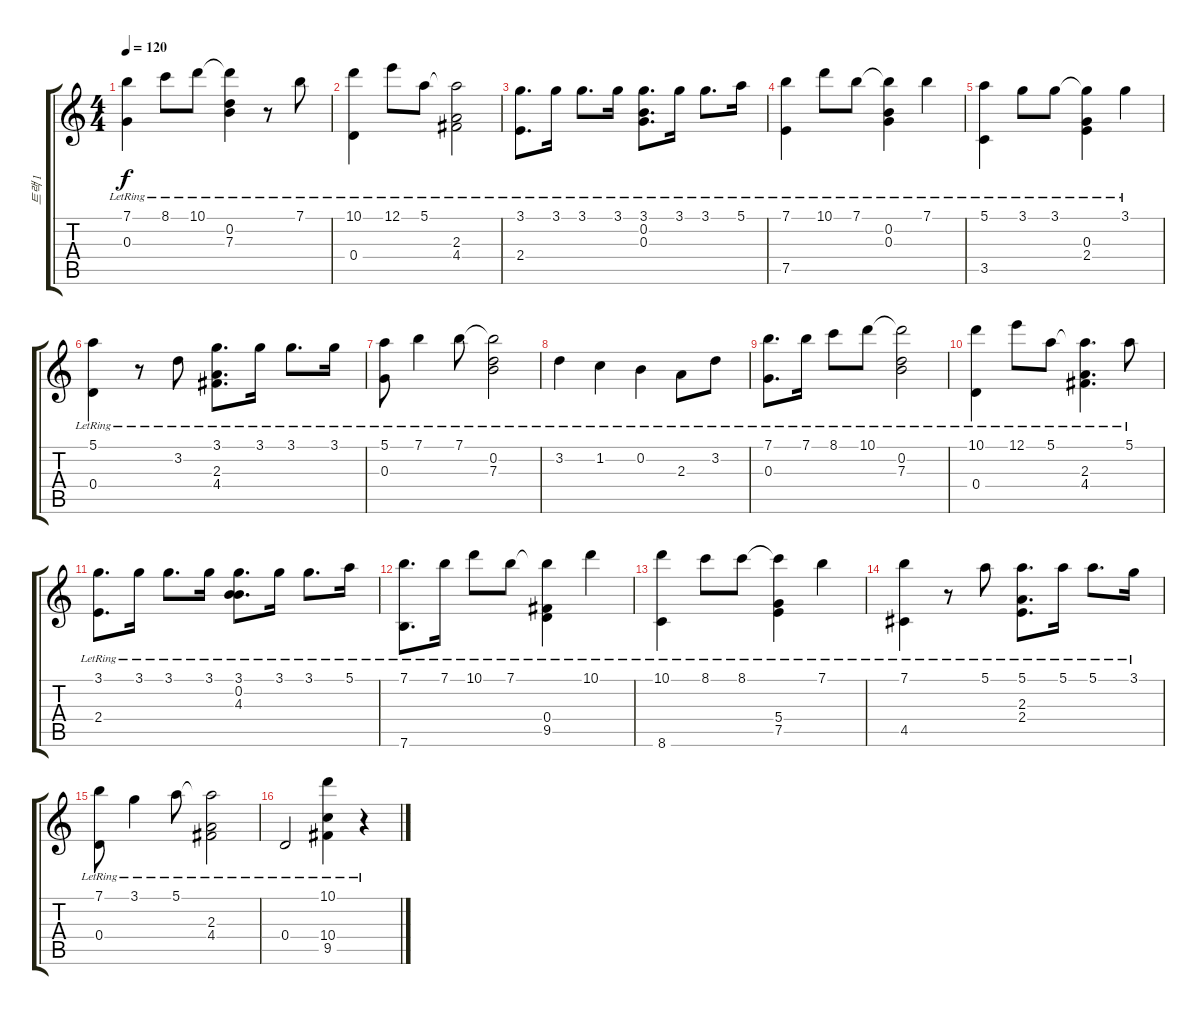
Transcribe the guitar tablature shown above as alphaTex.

\track ("트랙 1" "트랙 1") {instrument acousticguitarnylon}
\staff {score tabs}
\tuning (E4 B3 G3 D3 A2 E2) {hide}
\ts (4 4)
\tempo 120
\clef g2
\ks c
(7.1{lr} 0.3{lr}).4{dy f} 8.1{lr}.8 10.1{lr}.8 (10.1{t} 0.2{lr} 7.3{lr}).4 r.8 7.1{lr}.8 |
(10.1{lr} 0.4{lr}).4 12.1{lr}.8 5.1{lr}.8 (5.1{t} 2.3{lr} 4.4{lr}).2 |
(3.1{lr} 2.4{lr}).8{d} 3.1{lr}.16 3.1{lr}.8{d} 3.1{lr}.16 (3.1{lr} 0.2{lr} 0.3{lr}).8{d} 3.1{lr}.16 3.1{lr}.8{d} 5.1{lr}.16 |
(7.1{lr} 7.5{lr}).4 10.1{lr}.8 7.1{lr}.8 (7.1{t} 0.2{lr} 0.3{lr}).4 7.1{lr}.4 |
(5.1{lr} 3.5{lr}).4 3.1{lr}.8 3.1{lr}.8 (3.1{t} 0.3{lr} 2.4{lr}).4 3.1{lr}.4 |
(5.1{lr} 0.4{lr}).4 r.8 3.2{lr}.8 (3.1{lr} 2.3{lr} 4.4{lr}).8{d} 3.1{lr}.16 3.1{lr}.8{d} 3.1{lr}.16 |
(5.1{lr} 0.3{lr}).8 7.1{lr}.4 7.1{lr}.8 (7.1{t} 0.2{lr} 7.3{lr}).2 |
3.2{lr}.4 1.2{lr}.4 0.2{lr}.4 2.3{lr}.8 3.2{lr}.8 |
(7.1{lr} 0.3{lr}).8{d} 7.1{lr}.16 8.1{lr}.8 10.1{lr}.8 (10.1{t} 0.2{lr} 7.3{lr}).2 |
(10.1{lr} 0.4{lr}).4 12.1{lr}.8 5.1{lr}.8 (5.1{t} 2.3{lr} 4.4{lr}).4{d} 5.1{lr}.8 |
(3.1{lr} 2.4{lr}).8{d} 3.1{lr}.16 3.1{lr}.8{d} 3.1{lr}.16 (3.1{lr} 0.2{lr} 4.3{lr}).8{d} 3.1{lr}.16 3.1{lr}.8{d} 5.1{lr}.16 |
(7.1{lr} 7.6{lr}).8{d} 7.1{lr}.16 10.1{lr}.8 7.1{lr}.8 (7.1{t} 0.4{lr} 9.5{lr}).4 10.1{lr}.4 |
(10.1{lr} 8.6{lr}).4 8.1{lr}.8 8.1{lr}.8 (8.1{t} 5.4{lr} 7.5{lr}).4 7.1{lr}.4 |
(7.1{lr} 4.5{lr}).4 r.8 5.1{lr}.8 (5.1{lr} 2.3{lr} 2.4{lr}).8{d} 5.1{lr}.16 5.1{lr}.8{d} 3.1{lr}.16 |
(7.1{lr} 0.4{lr}).8 3.1{lr}.4 5.1{lr}.8 (5.1{t} 2.3{lr} 4.4{lr}).2 |
0.4{lr}.2 (10.1{lr} 10.4{lr} 9.5{lr}).4 r.4
